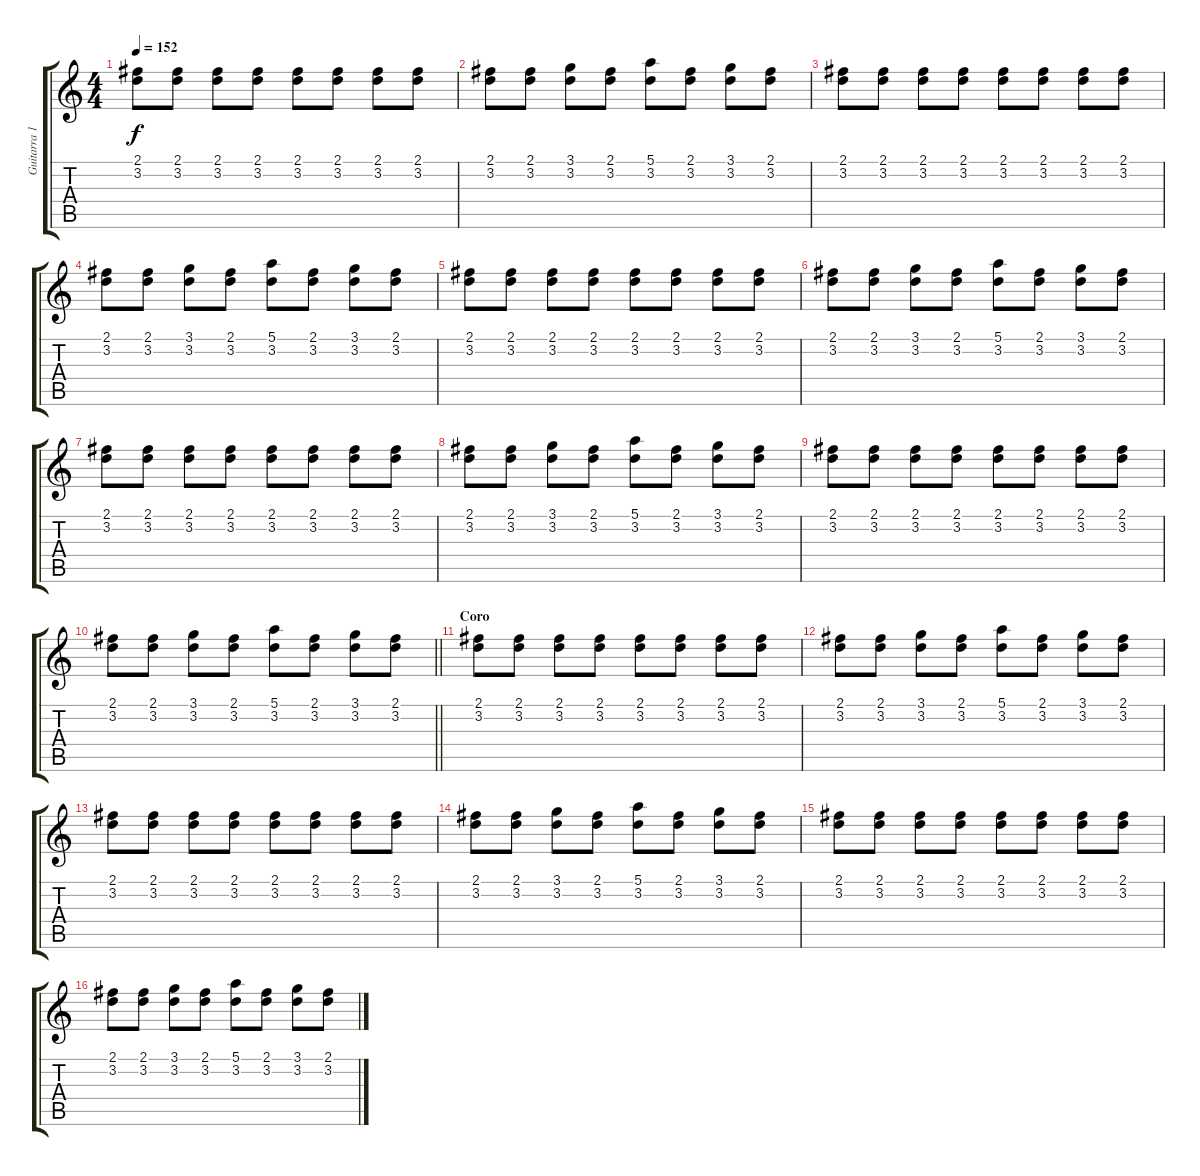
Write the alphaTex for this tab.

\track ("Guitarra 1" "Guitarra 1") {instrument acousticguitarsteel}
\staff {score tabs}
\tuning (E4 B3 G3 D3 A2 E2) {hide}
\ts (4 4)
\tempo 152
\clef g2
\ks c
(2.1 3.2).8{dy f} (2.1 3.2).8 (2.1 3.2).8 (2.1 3.2).8 (2.1 3.2).8 (2.1 3.2).8 (2.1 3.2).8 (2.1 3.2).8 |
(2.1 3.2).8 (2.1 3.2).8 (3.1 3.2).8 (2.1 3.2).8 (5.1 3.2).8 (2.1 3.2).8 (3.1 3.2).8 (2.1 3.2).8 |
(2.1 3.2).8 (2.1 3.2).8 (2.1 3.2).8 (2.1 3.2).8 (2.1 3.2).8 (2.1 3.2).8 (2.1 3.2).8 (2.1 3.2).8 |
(2.1 3.2).8 (2.1 3.2).8 (3.1 3.2).8 (2.1 3.2).8 (5.1 3.2).8 (2.1 3.2).8 (3.1 3.2).8 (2.1 3.2).8 |
(2.1 3.2).8 (2.1 3.2).8 (2.1 3.2).8 (2.1 3.2).8 (2.1 3.2).8 (2.1 3.2).8 (2.1 3.2).8 (2.1 3.2).8 |
(2.1 3.2).8 (2.1 3.2).8 (3.1 3.2).8 (2.1 3.2).8 (5.1 3.2).8 (2.1 3.2).8 (3.1 3.2).8 (2.1 3.2).8 |
(2.1 3.2).8 (2.1 3.2).8 (2.1 3.2).8 (2.1 3.2).8 (2.1 3.2).8 (2.1 3.2).8 (2.1 3.2).8 (2.1 3.2).8 |
(2.1 3.2).8 (2.1 3.2).8 (3.1 3.2).8 (2.1 3.2).8 (5.1 3.2).8 (2.1 3.2).8 (3.1 3.2).8 (2.1 3.2).8 |
(2.1 3.2).8 (2.1 3.2).8 (2.1 3.2).8 (2.1 3.2).8 (2.1 3.2).8 (2.1 3.2).8 (2.1 3.2).8 (2.1 3.2).8 |
\barLineRight lightlight
(2.1 3.2).8 (2.1 3.2).8 (3.1 3.2).8 (2.1 3.2).8 (5.1 3.2).8 (2.1 3.2).8 (3.1 3.2).8 (2.1 3.2).8 |
\section ("" "Coro")
(2.1 3.2).8 (2.1 3.2).8 (2.1 3.2).8 (2.1 3.2).8 (2.1 3.2).8 (2.1 3.2).8 (2.1 3.2).8 (2.1 3.2).8 |
(2.1 3.2).8 (2.1 3.2).8 (3.1 3.2).8 (2.1 3.2).8 (5.1 3.2).8 (2.1 3.2).8 (3.1 3.2).8 (2.1 3.2).8 |
(2.1 3.2).8 (2.1 3.2).8 (2.1 3.2).8 (2.1 3.2).8 (2.1 3.2).8 (2.1 3.2).8 (2.1 3.2).8 (2.1 3.2).8 |
(2.1 3.2).8 (2.1 3.2).8 (3.1 3.2).8 (2.1 3.2).8 (5.1 3.2).8 (2.1 3.2).8 (3.1 3.2).8 (2.1 3.2).8 |
(2.1 3.2).8 (2.1 3.2).8 (2.1 3.2).8 (2.1 3.2).8 (2.1 3.2).8 (2.1 3.2).8 (2.1 3.2).8 (2.1 3.2).8 |
(2.1 3.2).8 (2.1 3.2).8 (3.1 3.2).8 (2.1 3.2).8 (5.1 3.2).8 (2.1 3.2).8 (3.1 3.2).8 (2.1 3.2).8
